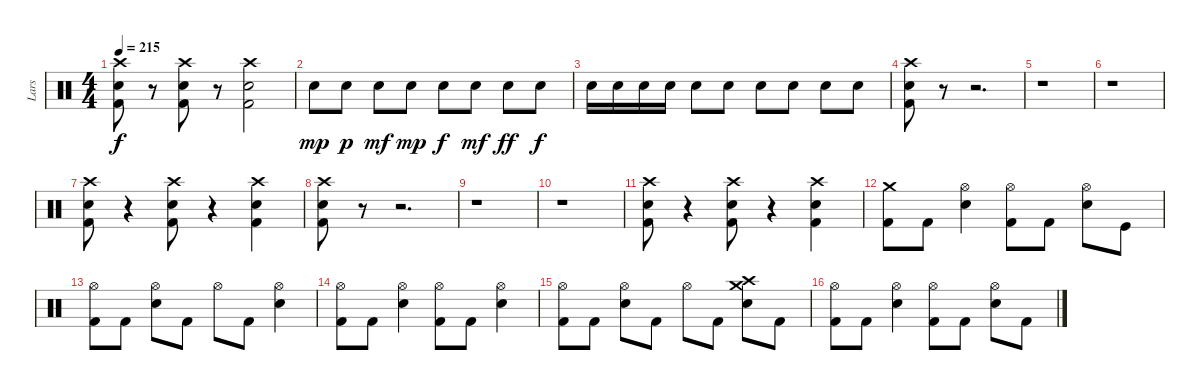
\track ("Lars" "Lars") {instrument percussion}
\staff {score}
\articulation defaults
\ts (4 4)
\tempo 215
\clef neutral
\ks c
("Crash high (hit)" "Snare (hit) 2" "Kick (hit) 2").8{dy f volume 14} r.8{volume 0} ("Crash high (hit)" "Snare (hit) 2" "Kick (hit) 2").8{volume 14} r.8{volume 0} ("Crash high (hit)" "Snare (hit) 2" "Kick (hit) 2").2{volume 14} |
"Electric Snare (hit)".8{dy mp} "Electric Snare (hit)".8{dy p} "Electric Snare (hit)".8{dy mf} "Electric Snare (hit)".8{dy mp} "Electric Snare (hit)".8{dy f} "Electric Snare (hit)".8{dy mf} "Electric Snare (hit)".8{dy ff} "Electric Snare (hit)".8{dy f} |
"Electric Snare (hit)".16 "Electric Snare (hit)".16 "Electric Snare (hit)".16 "Electric Snare (hit)".16 "Electric Snare (hit)".8 "Electric Snare (hit)".8 "Electric Snare (hit)".8 "Electric Snare (hit)".8 "Electric Snare (hit)".8 "Electric Snare (hit)".8 |
("Crash high (hit)" "Snare (hit) 2" "Kick (hit) 2").8 r.8{volume 0} r.2{d} |
r.1 |
r.1 |
("Crash high (hit)" "Snare (hit) 2" "Kick (hit) 2").8{volume 14} r.4{volume 0} ("Crash high (hit)" "Snare (hit) 2" "Kick (hit) 2").8{volume 14} r.4{volume 0} ("Crash high (hit)" "Snare (hit) 2" "Kick (hit) 2").4{volume 14} |
("Crash high (hit)" "Snare (hit) 2" "Kick (hit) 2").8 r.8{volume 0} r.2{d} |
r.1 |
r.1 |
("Crash high (hit)" "Snare (hit) 2" "Kick (hit) 2").8{volume 14} r.4{volume 0} ("Crash high (hit)" "Snare (hit) 2" "Kick (hit) 2").8{volume 14} r.4{volume 0} ("Crash high (hit)" "Snare (hit) 2" "Kick (hit) 2").4{volume 14} |
("Crash medium (hit)" "Kick (hit) 2").8 "Kick (hit) 2".8 ("Hi-Hat (open)" "Electric Snare (hit)").4 ("Hi-Hat (open)" "Kick (hit) 2").8 "Kick (hit) 2".8 ("Hi-Hat (open)" "Electric Snare (hit)").8 "Kick (hit)".8 |
("Hi-Hat (open)" "Kick (hit) 2").8 "Kick (hit) 2".8 ("Hi-Hat (open)" "Snare (hit) 2").8 "Kick (hit) 2".8 "Hi-Hat (open)".8 "Kick (hit) 2".8 ("Hi-Hat (open)" "Snare (hit) 2").4 |
("Hi-Hat (open)" "Kick (hit) 2").8 "Kick (hit) 2".8 ("Hi-Hat (open)" "Snare (hit) 2").4 ("Hi-Hat (open)" "Kick (hit) 2").8 "Kick (hit) 2".8 ("Hi-Hat (open)" "Snare (hit) 2").4 |
("Hi-Hat (open)" "Kick (hit) 2").8 "Kick (hit) 2".8 ("Hi-Hat (open)" "Snare (hit) 2").8 "Kick (hit) 2".8 "Hi-Hat (open)".8 "Kick (hit) 2".8 ("Crash medium (hit)" "Crash high (hit)" "Snare (hit) 2").8 "Kick (hit) 2".8 |
("Hi-Hat (open)" "Kick (hit) 2").8 "Kick (hit) 2".8 ("Hi-Hat (open)" "Snare (hit) 2").4 ("Hi-Hat (open)" "Kick (hit) 2").8 "Kick (hit) 2".8 ("Hi-Hat (open)" "Snare (hit) 2").8 "Kick (hit) 2".8
